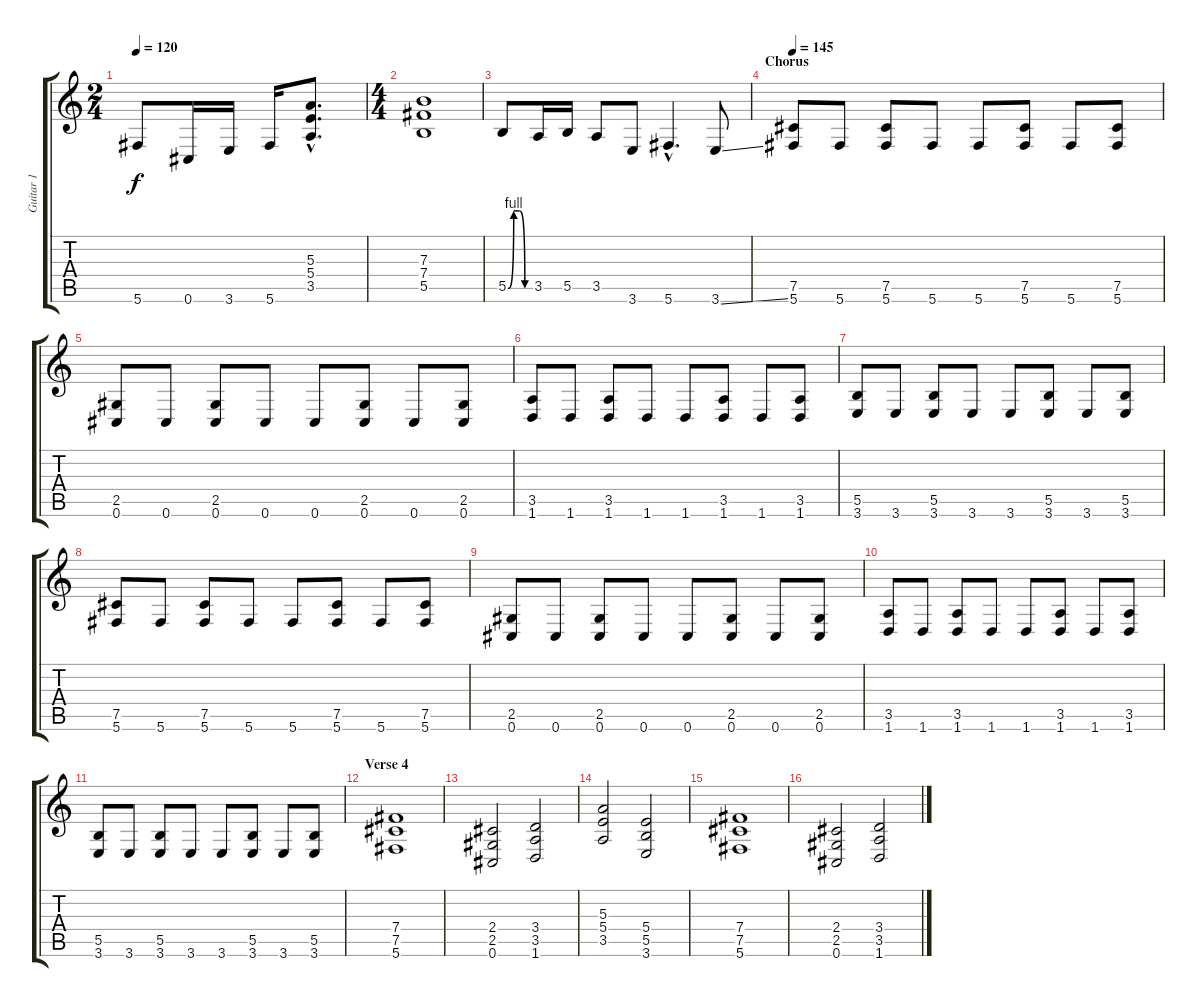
\track ("Guitar 1" "Guitar 1") {instrument overdrivenguitar}
\staff {score tabs}
\tuning (Db4 Ab3 E3 B2 Gb2 Db2) {hide}
\ts (2 4)
\tempo 120
\clef g2
\ks c
5.6.8{dy f} 0.6.16 3.6.16 5.6.16 (5.3{hac} 5.4{hac} 3.5{hac}).8{d} |
\ts (4 4)
(7.3 7.4 5.5).1 |
5.5{be (custom 0 0 15 4 30 4 45 0 60 0)}.8 3.5.16 5.5.16 3.5.8 3.6.8 5.6{hac}.4{d} 3.6{ss}.8 |
\section ("" "Chorus")
\tempo 145
(7.5 5.6).8 5.6.8 (7.5 5.6).8 5.6.8 5.6.8 (7.5 5.6).8 5.6.8 (7.5 5.6).8 |
(2.5 0.6).8 0.6.8 (2.5 0.6).8 0.6.8 0.6.8 (2.5 0.6).8 0.6.8 (2.5 0.6).8 |
(3.5 1.6).8 1.6.8 (3.5 1.6).8 1.6.8 1.6.8 (3.5 1.6).8 1.6.8 (3.5 1.6).8 |
(5.5 3.6).8 3.6.8 (5.5 3.6).8 3.6.8 3.6.8 (5.5 3.6).8 3.6.8 (5.5 3.6).8 |
(7.5 5.6).8 5.6.8 (7.5 5.6).8 5.6.8 5.6.8 (7.5 5.6).8 5.6.8 (7.5 5.6).8 |
(2.5 0.6).8 0.6.8 (2.5 0.6).8 0.6.8 0.6.8 (2.5 0.6).8 0.6.8 (2.5 0.6).8 |
(3.5 1.6).8 1.6.8 (3.5 1.6).8 1.6.8 1.6.8 (3.5 1.6).8 1.6.8 (3.5 1.6).8 |
(5.5 3.6).8 3.6.8 (5.5 3.6).8 3.6.8 3.6.8 (5.5 3.6).8 3.6.8 (5.5 3.6).8 |
\section ("" "Verse 4")
(7.4 7.5 5.6).1 |
(2.4 2.5 0.6).2 (3.4 3.5 1.6).2 |
(5.3 5.4 3.5).2 (5.4 5.5 3.6).2 |
(7.4 7.5 5.6).1 |
(2.4 2.5 0.6).2 (3.4 3.5 1.6).2
